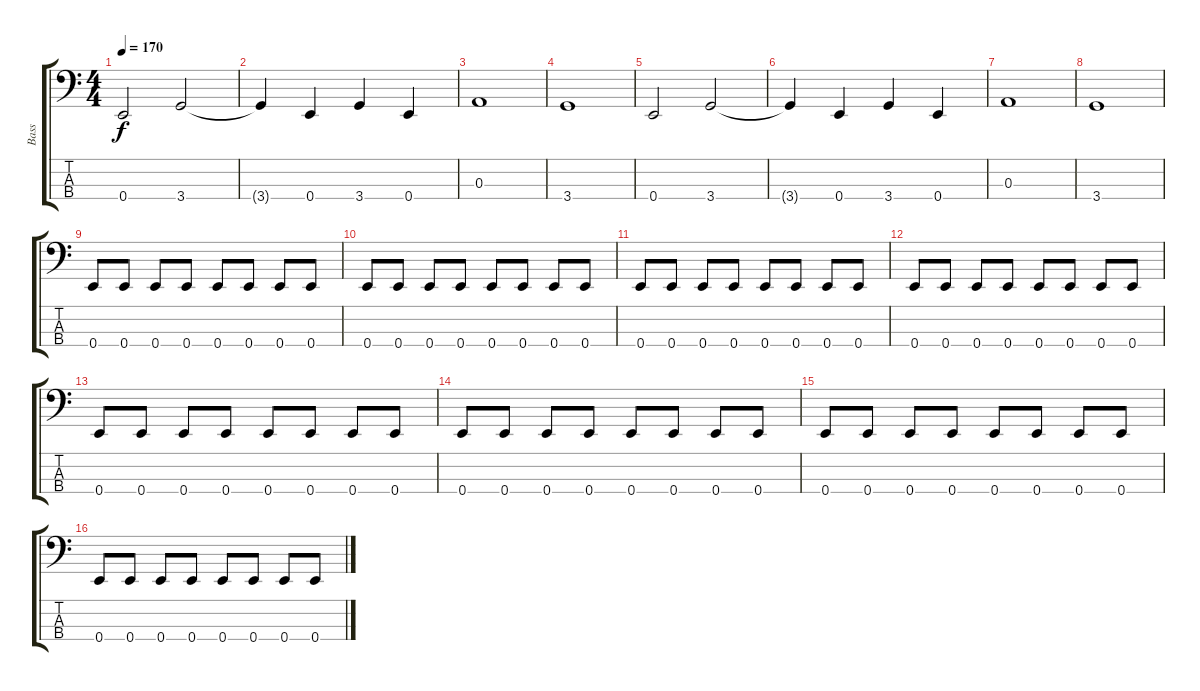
\track ("Bass" "Bass") {instrument electricbassfinger}
\staff {score tabs}
\tuning (G2 D2 A1 E1) {hide}
\ts (4 4)
\tempo 170
\clef f4
\ks c
0.4.2{dy f} 3.4.2 |
3.4{t}.4 0.4.4 3.4.4 0.4.4 |
0.3.1 |
3.4.1 |
0.4.2 3.4.2 |
3.4{t}.4 0.4.4 3.4.4 0.4.4 |
0.3.1 |
3.4.1 |
0.4.8 0.4.8 0.4.8 0.4.8 0.4.8 0.4.8 0.4.8 0.4.8 |
0.4.8 0.4.8 0.4.8 0.4.8 0.4.8 0.4.8 0.4.8 0.4.8 |
0.4.8 0.4.8 0.4.8 0.4.8 0.4.8 0.4.8 0.4.8 0.4.8 |
0.4.8 0.4.8 0.4.8 0.4.8 0.4.8 0.4.8 0.4.8 0.4.8 |
0.4.8 0.4.8 0.4.8 0.4.8 0.4.8 0.4.8 0.4.8 0.4.8 |
0.4.8 0.4.8 0.4.8 0.4.8 0.4.8 0.4.8 0.4.8 0.4.8 |
0.4.8 0.4.8 0.4.8 0.4.8 0.4.8 0.4.8 0.4.8 0.4.8 |
0.4.8 0.4.8 0.4.8 0.4.8 0.4.8 0.4.8 0.4.8 0.4.8
